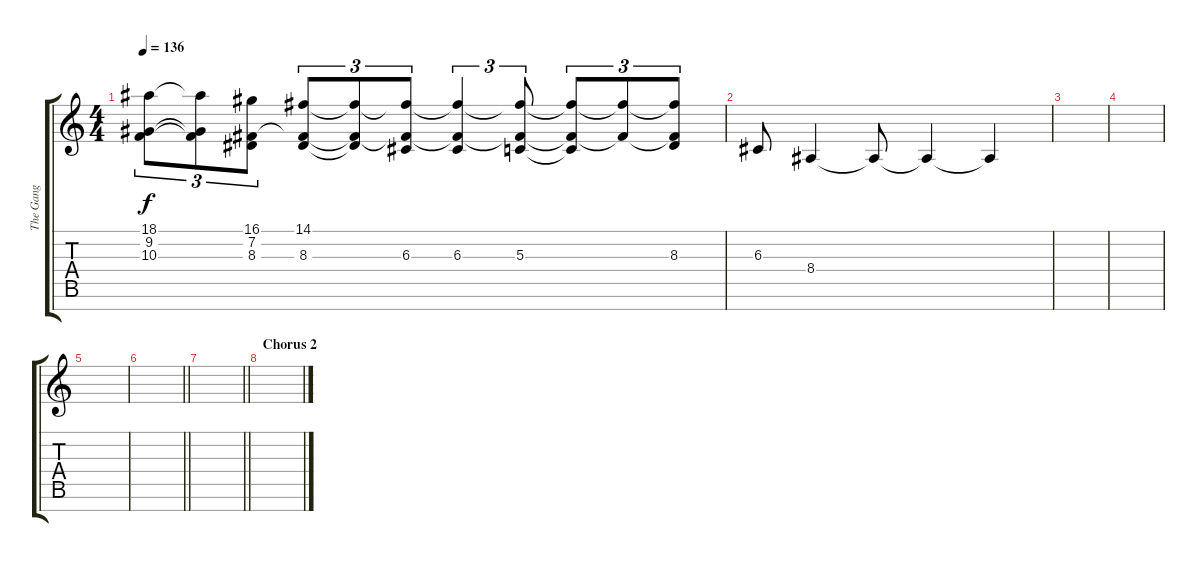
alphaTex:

\track ("The Gang" "The Gang") {instrument voiceoohs}
\staff {score tabs}
\tuning (E4 B3 G3 D3 A2 E2 B1) {hide}
\ts (4 4)
\tempo 136
\clef g2
\ks c
(18.1{t} 9.2{t} 10.3).8{tu (3 2) dy f} (18.1{t} 9.2{t} 10.3{t}).8{tu (3 2)} (16.1 7.2 8.3).8{tu (3 2)} (14.1 7.2{t} 8.3).8{tu (3 2)} (14.1{t} 7.2{t} 8.3{t}).8{tu (3 2)} (14.1{t} 7.2{t} 6.3).8{tu (3 2)} (14.1{t} 7.2{t} 6.3).4{tu (3 2)} (14.1{t} 7.2{t} 5.3).8{tu (3 2)} (14.1{t} 7.2{t} 5.3{t}).8{tu (3 2)} (14.1{t} 7.2{t}).8{tu (3 2)} (14.1{t} 7.2{t} 8.3).8{tu (3 2)} |
6.3.8 8.4.4 8.4{t}.8 8.4{t}.4 8.4{t}.4 |
|
|
|
\barLineRight lightlight
|
\barLineRight lightlight
|
\section ("" "Chorus 2")
